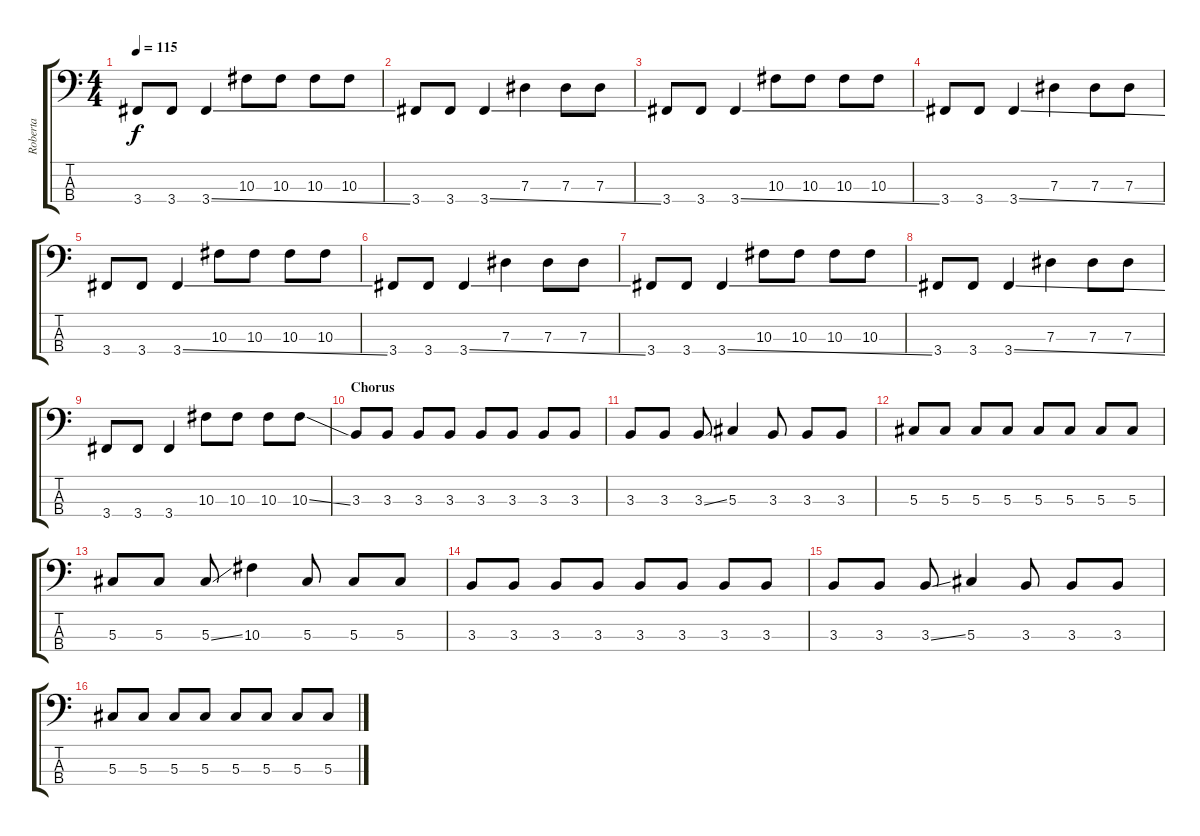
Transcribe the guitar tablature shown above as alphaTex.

\track ("Roberta" "Roberta") {instrument electricbassfinger}
\staff {score tabs}
\tuning (Gb2 Db2 Ab1 Eb1) {hide}
\ts (4 4)
\tempo 115
\clef f4
\ks c
3.4.8{dy f} 3.4.8 3.4{ss}.4 10.3.8 10.3.8 10.3.8 10.3.8 |
3.4.8 3.4.8 3.4{ss}.4 7.3.4 7.3.8 7.3.8 |
3.4.8 3.4.8 3.4{ss}.4 10.3.8 10.3.8 10.3.8 10.3.8 |
3.4.8 3.4.8 3.4{ss}.4 7.3.4 7.3.8 7.3.8 |
3.4.8 3.4.8 3.4{ss}.4 10.3.8 10.3.8 10.3.8 10.3.8 |
3.4.8 3.4.8 3.4{ss}.4 7.3.4 7.3.8 7.3.8 |
3.4.8 3.4.8 3.4{ss}.4 10.3.8 10.3.8 10.3.8 10.3.8 |
3.4.8 3.4.8 3.4{ss}.4 7.3.4 7.3.8 7.3.8 |
3.4.8 3.4.8 3.4.4 10.3.8 10.3.8 10.3.8 10.3{ss}.8 |
\section ("" "Chorus")
3.3.8 3.3.8 3.3.8 3.3.8 3.3.8 3.3.8 3.3.8 3.3.8 |
3.3.8 3.3.8 3.3{ss}.8 5.3.4 3.3.8 3.3.8 3.3.8 |
5.3.8 5.3.8 5.3.8 5.3.8 5.3.8 5.3.8 5.3.8 5.3.8 |
5.3.8 5.3.8 5.3{ss}.8 10.3.4 5.3.8 5.3.8 5.3.8 |
3.3.8 3.3.8 3.3.8 3.3.8 3.3.8 3.3.8 3.3.8 3.3.8 |
3.3.8 3.3.8 3.3{ss}.8 5.3.4 3.3.8 3.3.8 3.3.8 |
5.3.8 5.3.8 5.3.8 5.3.8 5.3.8 5.3.8 5.3.8 5.3.8
